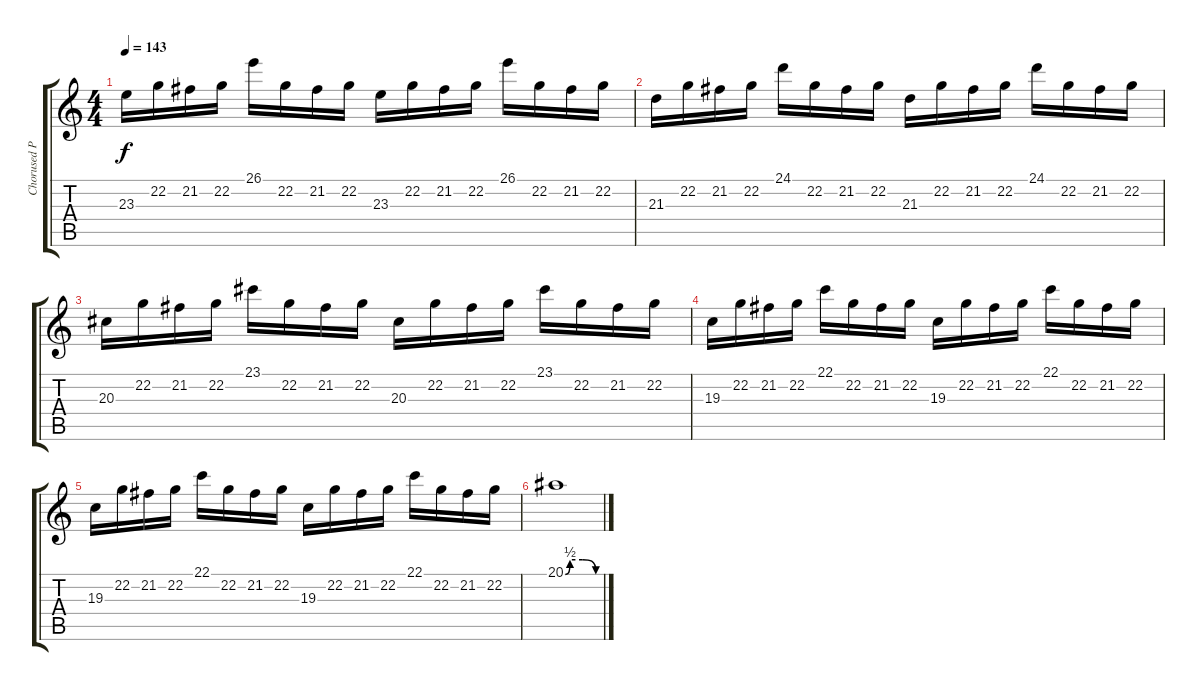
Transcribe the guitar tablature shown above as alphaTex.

\track ("Chorused Piano" "Chorused P") {instrument electricpiano2}
\staff {score tabs}
\tuning (D4 A3 F3 C3 G2 D2) {hide}
\ts (4 4)
\tempo 143
\clef g2
\ks c
23.3.16{dy f} 22.2.16 21.2.16 22.2.16 26.1.16 22.2.16 21.2.16 22.2.16 23.3.16 22.2.16 21.2.16 22.2.16 26.1.16 22.2.16 21.2.16 22.2.16 |
21.3.16 22.2.16 21.2.16 22.2.16 24.1.16 22.2.16 21.2.16 22.2.16 21.3.16 22.2.16 21.2.16 22.2.16 24.1.16 22.2.16 21.2.16 22.2.16 |
20.3.16 22.2.16 21.2.16 22.2.16 23.1.16 22.2.16 21.2.16 22.2.16 20.3.16 22.2.16 21.2.16 22.2.16 23.1.16 22.2.16 21.2.16 22.2.16 |
19.3.16 22.2.16 21.2.16 22.2.16 22.1.16 22.2.16 21.2.16 22.2.16 19.3.16 22.2.16 21.2.16 22.2.16 22.1.16 22.2.16 21.2.16 22.2.16 |
19.3.16 22.2.16 21.2.16 22.2.16 22.1.16 22.2.16 21.2.16 22.2.16 19.3.16 22.2.16 21.2.16 22.2.16 22.1.16 22.2.16 21.2.16 22.2.16 |
20.1{be (custom 0 0 8 2 30 2 53 0 60 0)}.1
